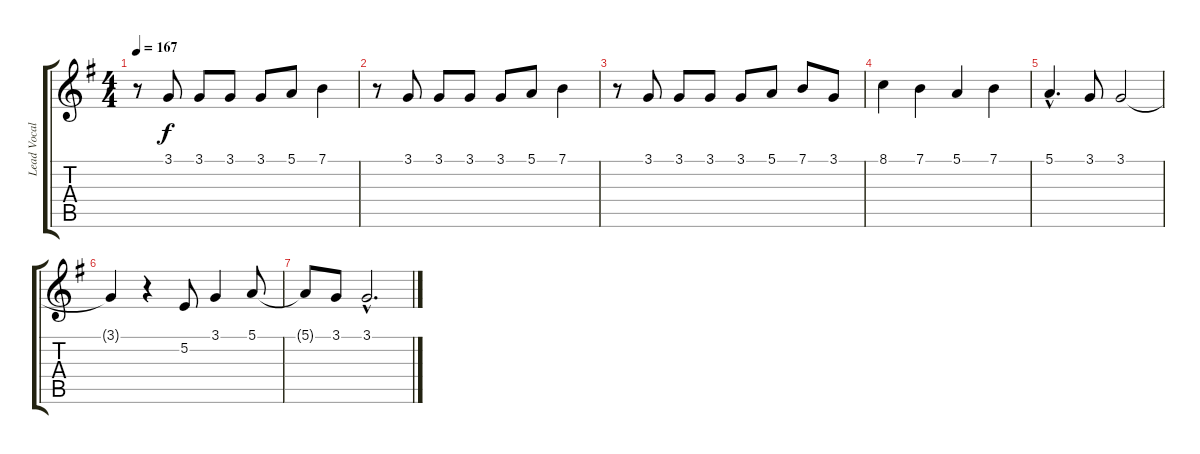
\track ("Lead Vocal" "Lead Vocal") {instrument clavinet}
\staff {score tabs}
\tuning (E4 B3 G3 D3 A2 E2) {hide}
\ts (4 4)
\tempo 167
\clef g2
\ks eminor
r.8{dy f} 3.1.8 3.1.8 3.1.8 3.1.8 5.1.8 7.1.4 |
r.8 3.1.8 3.1.8 3.1.8 3.1.8 5.1.8 7.1.4 |
r.8 3.1.8 3.1.8 3.1.8 3.1.8 5.1.8 7.1.8 3.1.8 |
8.1.4 7.1.4 5.1.4 7.1.4 |
5.1{hac}.4{d} 3.1.8 3.1.2 |
3.1{t}.4 r.4 5.2.8 3.1.4 5.1.8 |
5.1{t}.8 3.1.8 3.1{hac}.2{d}
